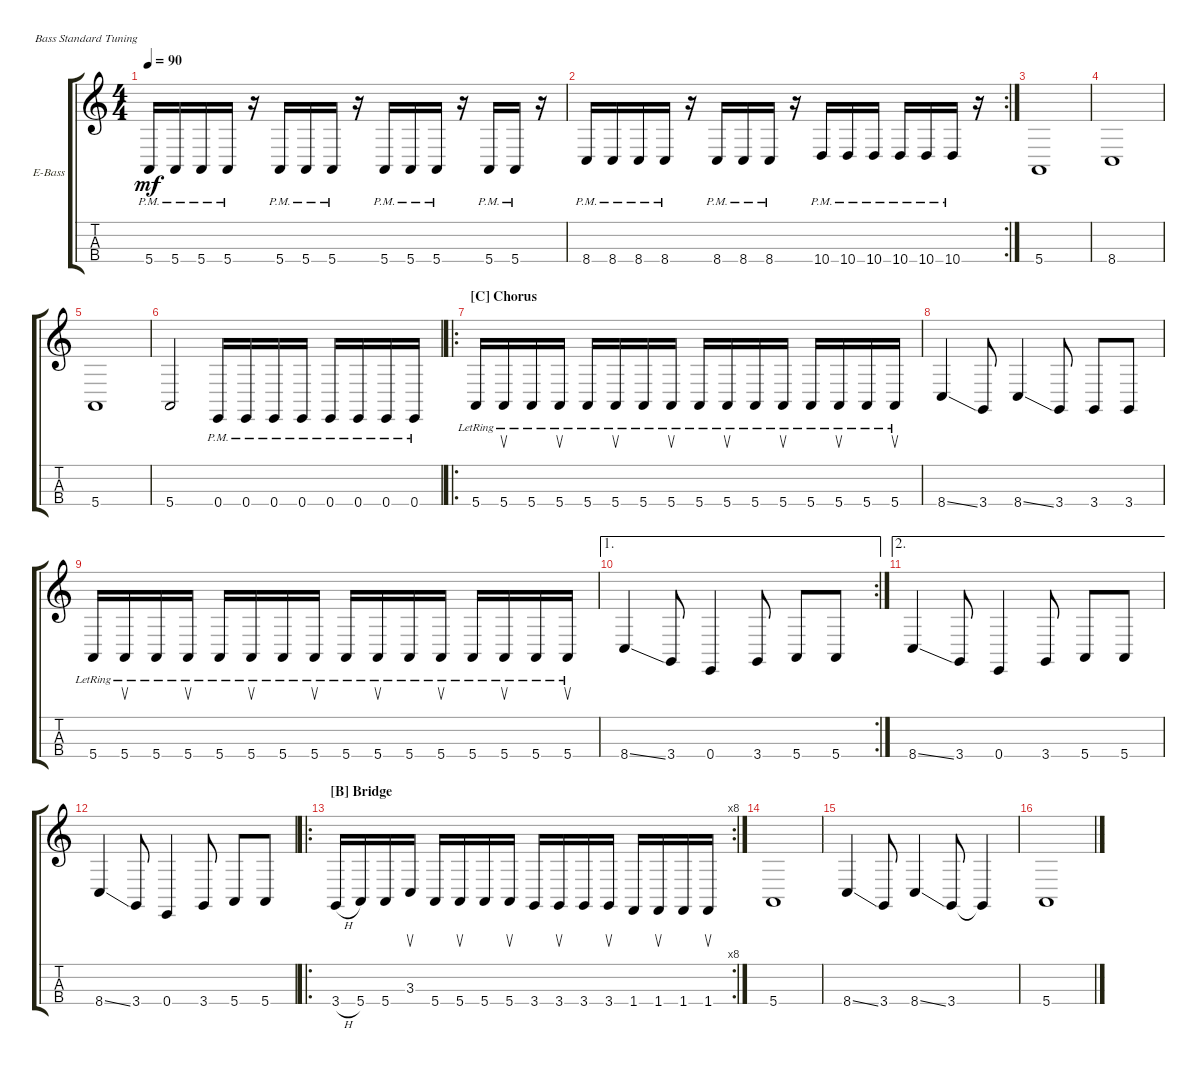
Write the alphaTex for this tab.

\defaultSystemsLayout 4
\bracketExtendMode groupsimilarinstruments
\firstSystemTrackNameOrientation horizontal
\otherSystemsTrackNameOrientation horizontal
\track ("Electric Bass" "E-Bass") {instrument electricbassfinger}
\staff {score tabs}
\tuning (G2 D2 A1 E1)
\ts (4 4)
\tempo 90
\clef g2
\ks c
5.4{pm}.16{dy mf} 5.4{pm}.16 5.4{pm}.16 5.4{pm}.16 r.16 5.4{pm}.16 5.4{pm}.16 5.4{pm}.16 r.16 5.4{pm}.16 5.4{pm}.16 5.4{pm}.16 r.16 5.4{pm}.16 5.4{pm}.16 r.16 |
\rc 2
8.4{pm}.16 8.4{pm}.16 8.4{pm}.16 8.4{pm}.16 r.16 8.4{pm}.16 8.4{pm}.16 8.4{pm}.16 r.16 10.4{pm}.16 10.4{pm}.16 10.4{pm}.16 10.4{pm}.16 10.4{pm}.16 10.4{pm}.16 r.16 |
5.4.1 |
8.4.1 |
5.4.1 |
5.4.2 0.4{pm}.16 0.4{pm}.16 0.4{pm}.16 0.4{pm}.16 0.4{pm}.16 0.4{pm}.16 0.4{pm}.16 0.4{pm}.16 |
\ro
\section ("C" "Chorus")
5.4{lr}.16 5.4{lr}.16{su} 5.4{lr}.16 5.4{lr}.16{su} 5.4{lr}.16 5.4{lr}.16{su} 5.4{lr}.16 5.4{lr}.16{su} 5.4{lr}.16 5.4{lr}.16{su} 5.4{lr}.16 5.4{lr}.16{su} 5.4{lr}.16 5.4{lr}.16{su} 5.4{lr}.16 5.4{lr}.16{su} |
8.4{ss}.4 3.4.8 8.4{ss}.4 3.4.8 3.4.8 3.4.8 |
5.4{lr}.16 5.4{lr}.16{su} 5.4{lr}.16 5.4{lr}.16{su} 5.4{lr}.16 5.4{lr}.16{su} 5.4{lr}.16 5.4{lr}.16{su} 5.4{lr}.16 5.4{lr}.16{su} 5.4{lr}.16 5.4{lr}.16{su} 5.4{lr}.16 5.4{lr}.16{su} 5.4{lr}.16 5.4{lr}.16{su} |
\ae 1
\rc 2
8.4{ss}.4 3.4.8 0.4.4 3.4.8 5.4.8 5.4.8 |
\ae 2
8.4{ss}.4 3.4.8 0.4.4 3.4.8 5.4.8 5.4.8 |
8.4{ss}.4 3.4.8 0.4.4 3.4.8 5.4.8 5.4.8 |
\ro
\rc 8
\section ("B" "Bridge")
3.4{h}.16 5.4.16 5.4.16 3.3.16{su} 5.4.16 5.4.16{su} 5.4.16 5.4.16{su} 3.4.16 3.4.16{su} 3.4.16 3.4.16{su} 1.4.16 1.4.16{su} 1.4.16 1.4.16{su} |
5.4.1 |
8.4{ss}.4 3.4.8 8.4{ss}.4 3.4.8 3.4{t}.4 |
5.4.1
